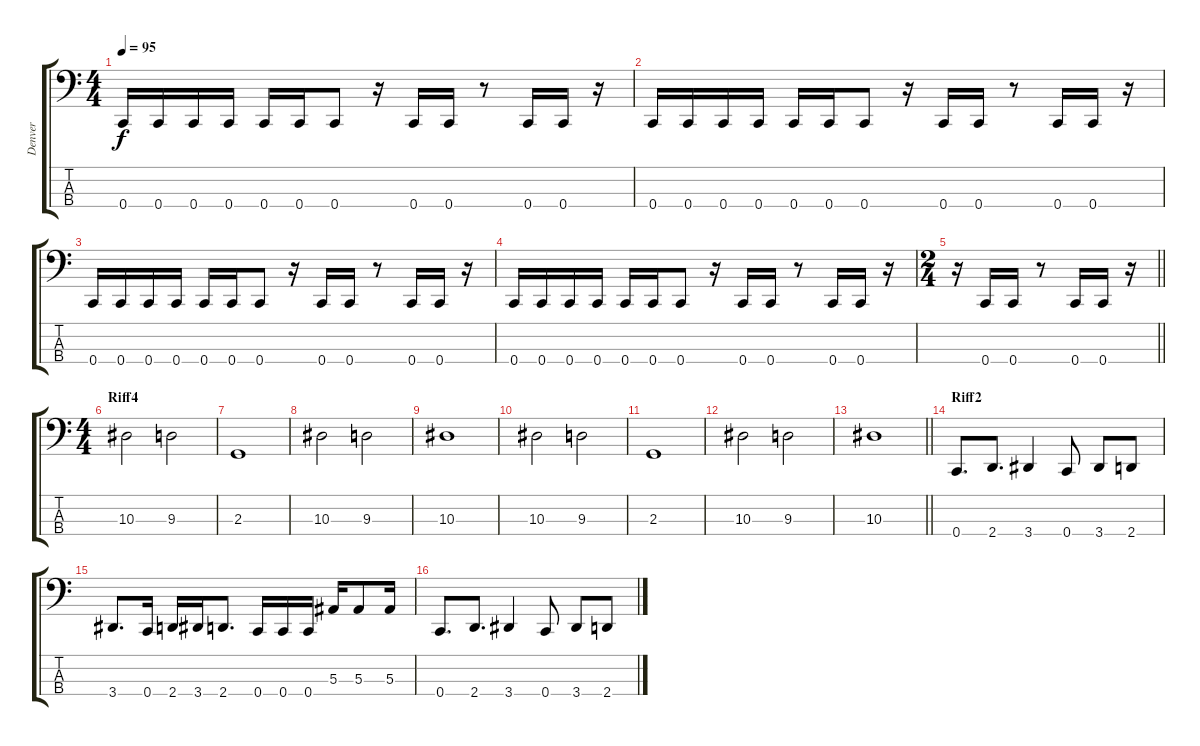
\track ("Denver" "Denver") {instrument electricbasspick}
\staff {score tabs}
\tuning (Eb2 Bb1 F1 C1) {hide}
\ts (4 4)
\tempo 95
\clef f4
\ks c
0.4.16{dy f} 0.4.16 0.4.16 0.4.16 0.4.16 0.4.16 0.4.8 r.16 0.4.16 0.4.16 r.8 0.4.16 0.4.16 r.16 |
0.4.16 0.4.16 0.4.16 0.4.16 0.4.16 0.4.16 0.4.8 r.16 0.4.16 0.4.16 r.8 0.4.16 0.4.16 r.16 |
0.4.16 0.4.16 0.4.16 0.4.16 0.4.16 0.4.16 0.4.8 r.16 0.4.16 0.4.16 r.8 0.4.16 0.4.16 r.16 |
0.4.16 0.4.16 0.4.16 0.4.16 0.4.16 0.4.16 0.4.8 r.16 0.4.16 0.4.16 r.8 0.4.16 0.4.16 r.16 |
\ts (2 4)
\barLineRight lightlight
r.16 0.4.16 0.4.16 r.8 0.4.16 0.4.16 r.16 |
\ts (4 4)
\section ("" "Riff4")
10.3.2{instrument electricbassfinger} 9.3.2 |
2.3.1 |
10.3.2 9.3.2 |
10.3.1 |
10.3.2 9.3.2 |
2.3.1 |
10.3.2 9.3.2 |
\barLineRight lightlight
10.3.1 |
\section ("" "Riff2")
0.4.8{d} 2.4.8{d} 3.4.4 0.4.8 3.4.8 2.4.8 |
3.4.8{d} 0.4.16 2.4.16 3.4.16 2.4.8{d} 0.4.16 0.4.16 0.4.16 5.3.16 5.3.8 5.3.16 |
0.4.8{d} 2.4.8{d} 3.4.4 0.4.8 3.4.8 2.4.8
